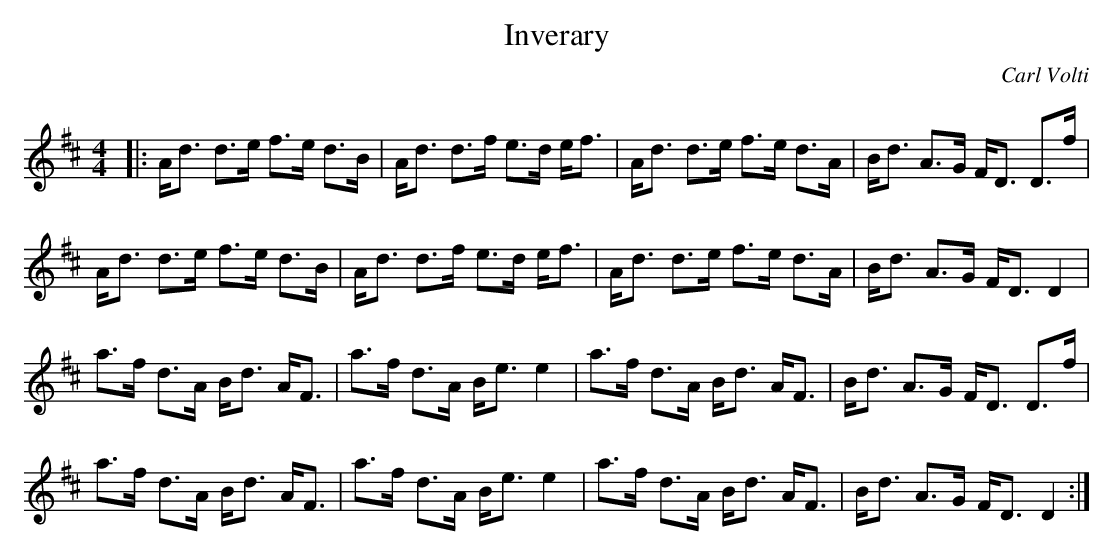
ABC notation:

X:1
T: Inverary
C:Carl Volti
Q: 128
K:D
M:4/4
L:1/16
|:Ad3 d3e f3e d3B|Ad3 d3f e3d ef3|Ad3 d3e f3e d3A|Bd3 A3G FD3 D3f|
Ad3 d3e f3e d3B|Ad3 d3f e3d ef3|Ad3 d3e f3e d3A|Bd3 A3G FD3 D4|
a3f d3A Bd3 AF3|a3f d3A Be3 e4|a3f d3A Bd3 AF3|Bd3 A3G FD3 D3f|
a3f d3A Bd3 AF3|a3f d3A Be3 e4|a3f d3A Bd3 AF3|Bd3 A3G FD3 D4:|
